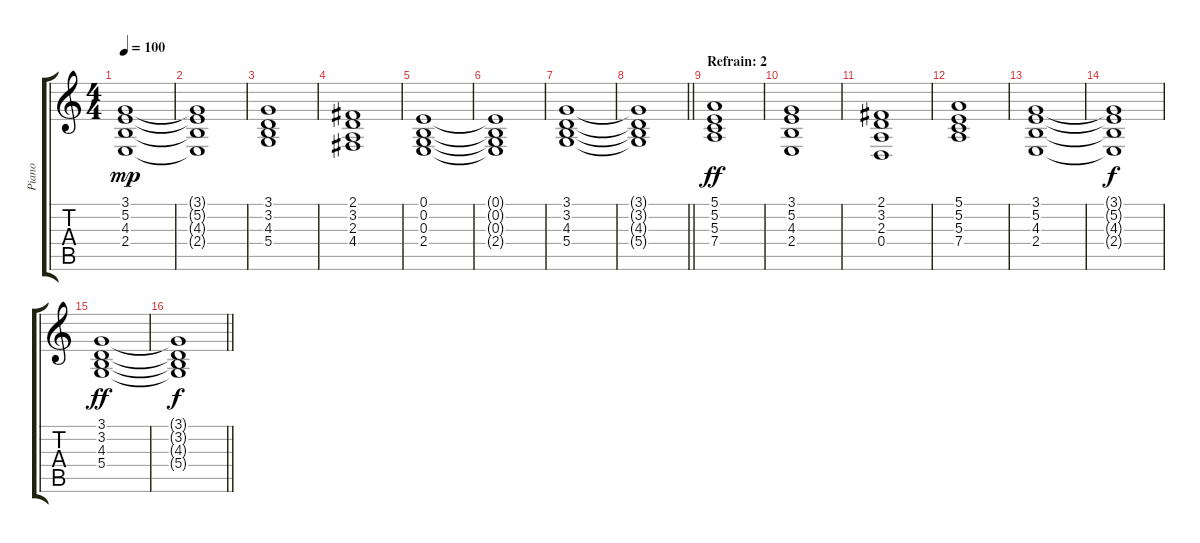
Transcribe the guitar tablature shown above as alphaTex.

\track ("Piano" "Piano") {instrument synthstrings2}
\staff {score tabs}
\tuning (E4 B3 G3 D3 A2 E2) {hide}
\ts (4 4)
\tempo 100
\clef g2
\ks c
(3.1 5.2 4.3 2.4).1{dy mp} |
(3.1{t} 5.2{t} 4.3{t} 2.4{t}).1 |
(3.1 3.2 4.3 5.4).1 |
(2.1 3.2 2.3 4.4).1 |
(0.1 0.2 0.3 2.4).1 |
(0.1{t} 0.2{t} 0.3{t} 2.4{t}).1 |
(3.1 3.2 4.3 5.4).1 |
\barLineRight lightlight
(3.1{t} 3.2{t} 4.3{t} 5.4{t}).1 |
\section ("" "Refrain: 2")
(5.1 5.2 5.3 7.4).1{dy ff} |
(3.1 5.2 4.3 2.4).1 |
(2.1 3.2 2.3 0.4).1 |
(5.1 5.2 5.3 7.4).1 |
(3.1 5.2 4.3 2.4).1 |
(3.1{t} 5.2{t} 4.3{t} 2.4{t}).1{dy f} |
(3.1 3.2 4.3 5.4).1{dy ff} |
\barLineRight lightlight
(3.1{t} 3.2{t} 4.3{t} 5.4{t}).1{dy f}
